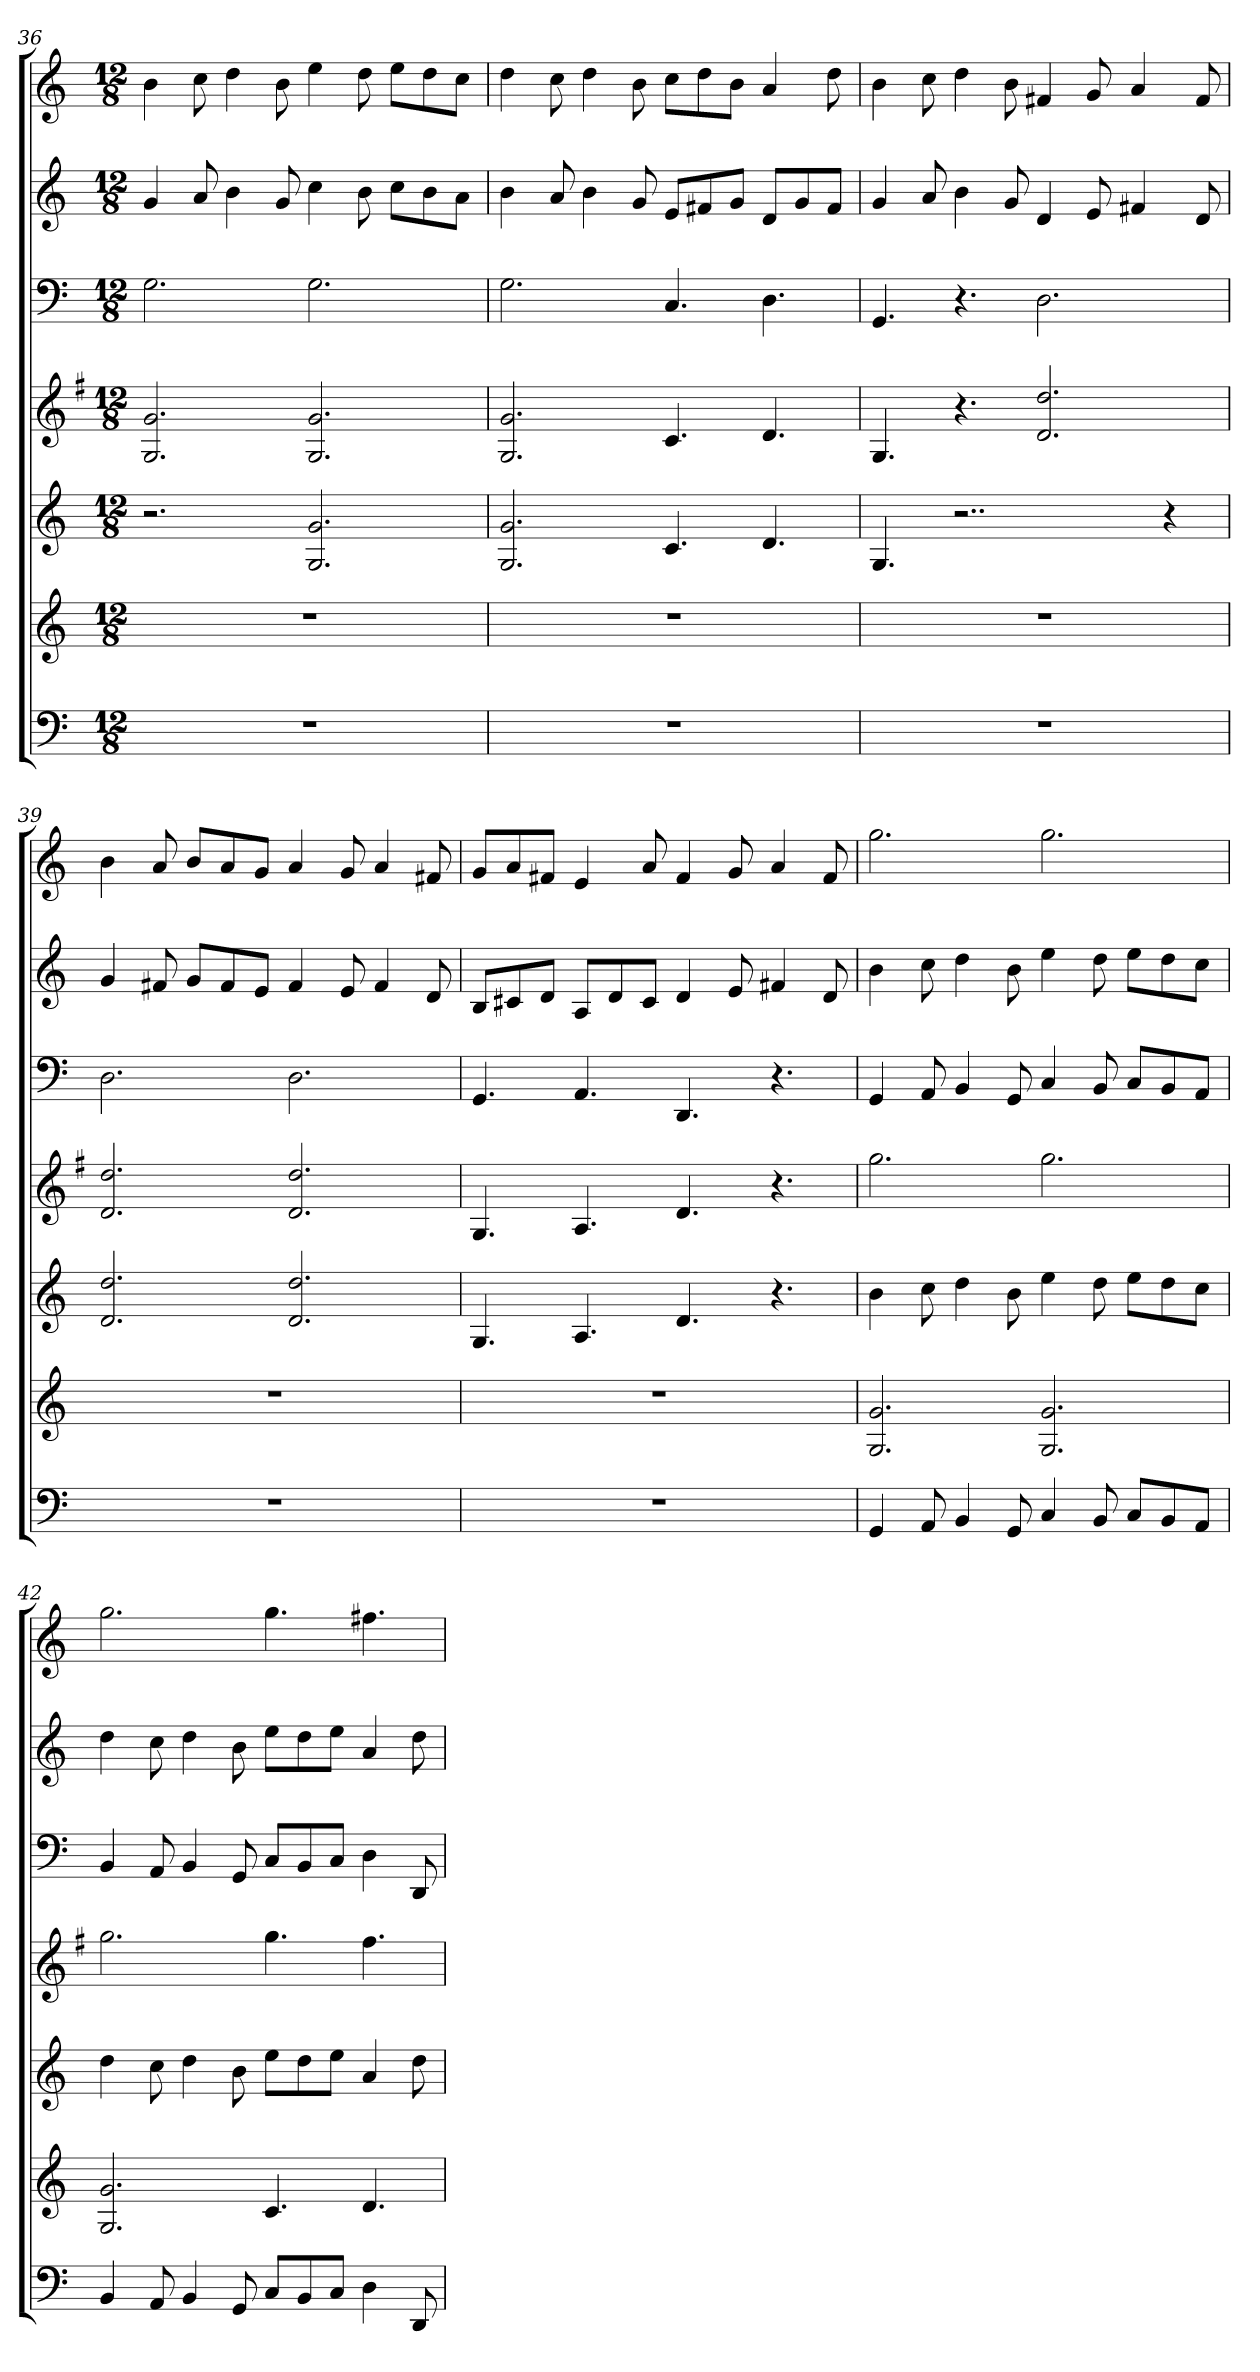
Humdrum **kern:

**kern	**kern	**kern	**kern	**kern	**kern	**kern
*part7	*part6	*part5	*part4	*part3	*part2	*part1
*staff7	*staff6	*staff5	*staff4	*staff3	*staff2	*staff1
*k[]	*k[]	*k[]	*k[f#]	*k[]	*k[]	*k[]
*C:	*C:	*C:	*	*C:	*C:	*C:
*M12/8	*M12/8	*M12/8	*M12/8	*M12/8	*M12/8	*M12/8
=36	=36	=36	=36	=36	=36	=36
1.r	1.r	2.r	2.G 2.g	2.G	4g	4b
.	.	.	.	.	8a	8cc
.	.	.	.	.	4b	4dd
.	.	.	.	.	8g	8b
.	.	2.G 2.g	2.G 2.g	2.G	4cc	4ee
.	.	.	.	.	8b	8dd
.	.	.	.	.	8ccL	8eeL
.	.	.	.	.	8b	8dd
.	.	.	.	.	8aJ	8ccJ
=37	=37	=37	=37	=37	=37	=37
1.r	1.r	2.G 2.g	2.G 2.g	2.G	4b	4dd
.	.	.	.	.	8a	8cc
.	.	.	.	.	4b	4dd
.	.	.	.	.	8g	8b
.	.	4.c	4.c	4.C	8eL	8ccL
.	.	.	.	.	8f#X	8dd
.	.	.	.	.	8gJ	8bJ
.	.	4.d	4.d	4.D	8dL	4a
.	.	.	.	.	8g	.
.	.	.	.	.	8f#J	8dd
=38	=38	=38	=38	=38	=38	=38
1.r	1.r	4.G	4.G	4.GG	4g	4b
.	.	.	.	.	8a	8cc
.	.	2..r	4.r	4.r	4b	4dd
.	.	.	.	.	8g	8b
.	.	.	2.d 2.dd	2.D	4d	4f#X
.	.	.	.	.	8e	8g
.	.	.	.	.	4f#X	4a
.	.	4r	.	.	.	.
.	.	.	.	.	8d	8f#
=39	=39	=39	=39	=39	=39	=39
1.r	1.r	2.d 2.dd	2.d 2.dd	2.D	4g	4b
.	.	.	.	.	8f#X	8a
.	.	.	.	.	8gL	8bL
.	.	.	.	.	8f#	8a
.	.	.	.	.	8eJ	8gJ
.	.	2.d 2.dd	2.d 2.dd	2.D	4f#	4a
.	.	.	.	.	8e	8g
.	.	.	.	.	4f#	4a
.	.	.	.	.	8d	8f#X
=40	=40	=40	=40	=40	=40	=40
1.r	1.r	4.G	4.G	4.GG	8BL	8gL
.	.	.	.	.	8c#X	8a
.	.	.	.	.	8dJ	8f#XJ
.	.	4.A	4.A	4.AA	8AL	4e
.	.	.	.	.	8d	.
.	.	.	.	.	8c#J	8a
.	.	4.d	4.d	4.DD	4d	4f#
.	.	.	.	.	8e	8g
.	.	4.r	4.r	4.r	4f#X	4a
.	.	.	.	.	8d	8f#
=41	=41	=41	=41	=41	=41	=41
4GG	2.G 2.g	4b	2.gg	4GG	4b	2.gg
8AA	.	8cc	.	8AA	8cc	.
4BB	.	4dd	.	4BB	4dd	.
8GG	.	8b	.	8GG	8b	.
4C	2.G 2.g	4ee	2.gg	4C	4ee	2.gg
8BB	.	8dd	.	8BB	8dd	.
8CL	.	8eeL	.	8CL	8eeL	.
8BB	.	8dd	.	8BB	8dd	.
8AAJ	.	8ccJ	.	8AAJ	8ccJ	.
=42	=42	=42	=42	=42	=42	=42
4BB	2.G 2.g	4dd	2.gg	4BB	4dd	2.gg
8AA	.	8cc	.	8AA	8cc	.
4BB	.	4dd	.	4BB	4dd	.
8GG	.	8b	.	8GG	8b	.
8CL	4.c	8eeL	4.gg	8CL	8eeL	4.gg
8BB	.	8dd	.	8BB	8dd	.
8CJ	.	8eeJ	.	8CJ	8eeJ	.
4D	4.d	4a	4.ff#	4D	4a	4.ff#X
8DD	.	8dd	.	8DD	8dd	.
=	=	=	=	=	=	=
*-	*-	*-	*-	*-	*-	*-
